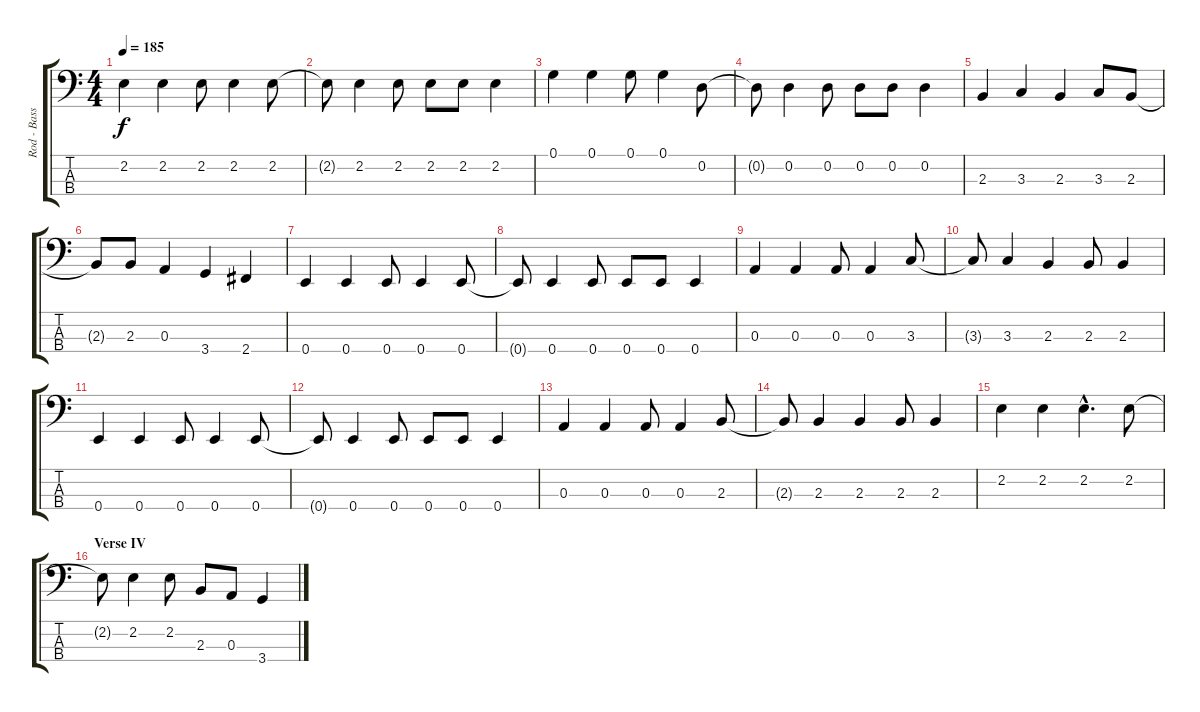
\track ("Rod - Bass" "Rod - Bass") {instrument electricbasspick}
\staff {score tabs}
\tuning (G2 D2 A1 E1) {hide}
\ts (4 4)
\tempo 185
\clef f4
\ks c
2.2.4{dy f} 2.2.4 2.2.8 2.2.4 2.2.8 |
2.2{t}.8 2.2.4 2.2.8 2.2.8 2.2.8 2.2.4 |
0.1.4 0.1.4 0.1.8 0.1.4 0.2.8 |
0.2{t}.8 0.2.4 0.2.8 0.2.8 0.2.8 0.2.4 |
2.3.4 3.3.4 2.3.4 3.3.8 2.3.8 |
2.3{t}.8 2.3.8 0.3.4 3.4.4 2.4.4 |
0.4.4 0.4.4 0.4.8 0.4.4 0.4.8 |
0.4{t}.8 0.4.4 0.4.8 0.4.8 0.4.8 0.4.4 |
0.3.4 0.3.4 0.3.8 0.3.4 3.3.8 |
3.3{t}.8 3.3.4 2.3.4 2.3.8 2.3.4 |
0.4.4 0.4.4 0.4.8 0.4.4 0.4.8 |
0.4{t}.8 0.4.4 0.4.8 0.4.8 0.4.8 0.4.4 |
0.3.4 0.3.4 0.3.8 0.3.4 2.3.8 |
2.3{t}.8 2.3.4 2.3.4 2.3.8 2.3.4 |
2.2.4 2.2.4 2.2{hac}.4{d} 2.2.8 |
\section ("" "Verse IV")
2.2{t}.8 2.2.4 2.2.8 2.3.8 0.3.8 3.4.4
